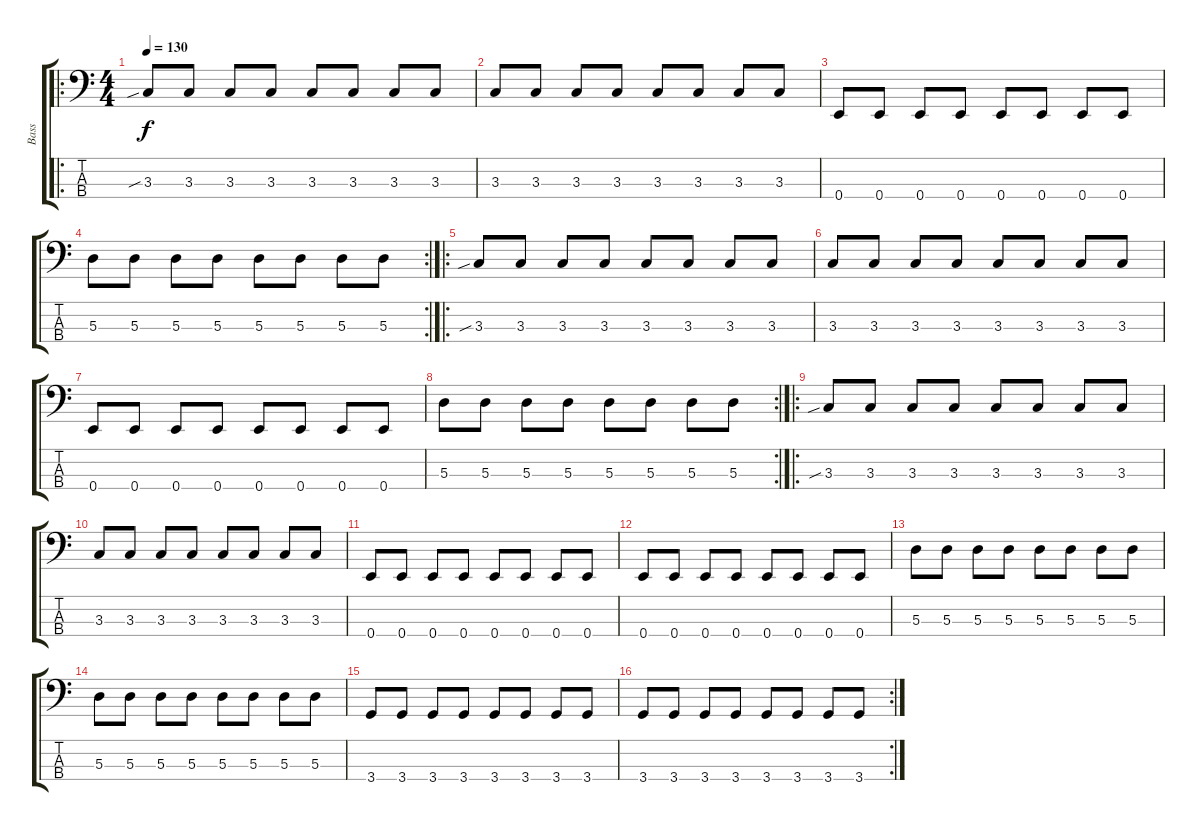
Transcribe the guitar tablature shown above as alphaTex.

\track ("Bass" "Bass") {instrument electricbassfinger}
\staff {score tabs}
\tuning (G2 D2 A1 E1) {hide}
\ro
\ts (4 4)
\tempo 130
\clef f4
\ks c
3.3{sib}.8{dy f} 3.3.8 3.3.8 3.3.8 3.3.8 3.3.8 3.3.8 3.3.8 |
3.3.8 3.3.8 3.3.8 3.3.8 3.3.8 3.3.8 3.3.8 3.3.8 |
0.4.8 0.4.8 0.4.8 0.4.8 0.4.8 0.4.8 0.4.8 0.4.8 |
\rc 2
5.3.8 5.3.8 5.3.8 5.3.8 5.3.8 5.3.8 5.3.8 5.3.8 |
\ro
3.3{sib}.8 3.3.8 3.3.8 3.3.8 3.3.8 3.3.8 3.3.8 3.3.8 |
3.3.8 3.3.8 3.3.8 3.3.8 3.3.8 3.3.8 3.3.8 3.3.8 |
0.4.8 0.4.8 0.4.8 0.4.8 0.4.8 0.4.8 0.4.8 0.4.8 |
\rc 2
5.3.8 5.3.8 5.3.8 5.3.8 5.3.8 5.3.8 5.3.8 5.3.8 |
\ro
3.3{sib}.8 3.3.8 3.3.8 3.3.8 3.3.8 3.3.8 3.3.8 3.3.8 |
3.3.8 3.3.8 3.3.8 3.3.8 3.3.8 3.3.8 3.3.8 3.3.8 |
0.4.8 0.4.8 0.4.8 0.4.8 0.4.8 0.4.8 0.4.8 0.4.8 |
0.4.8 0.4.8 0.4.8 0.4.8 0.4.8 0.4.8 0.4.8 0.4.8 |
5.3.8 5.3.8 5.3.8 5.3.8 5.3.8 5.3.8 5.3.8 5.3.8 |
5.3.8 5.3.8 5.3.8 5.3.8 5.3.8 5.3.8 5.3.8 5.3.8 |
3.4.8 3.4.8 3.4.8 3.4.8 3.4.8 3.4.8 3.4.8 3.4.8 |
\rc 2
3.4.8 3.4.8 3.4.8 3.4.8 3.4.8 3.4.8 3.4.8 3.4.8
